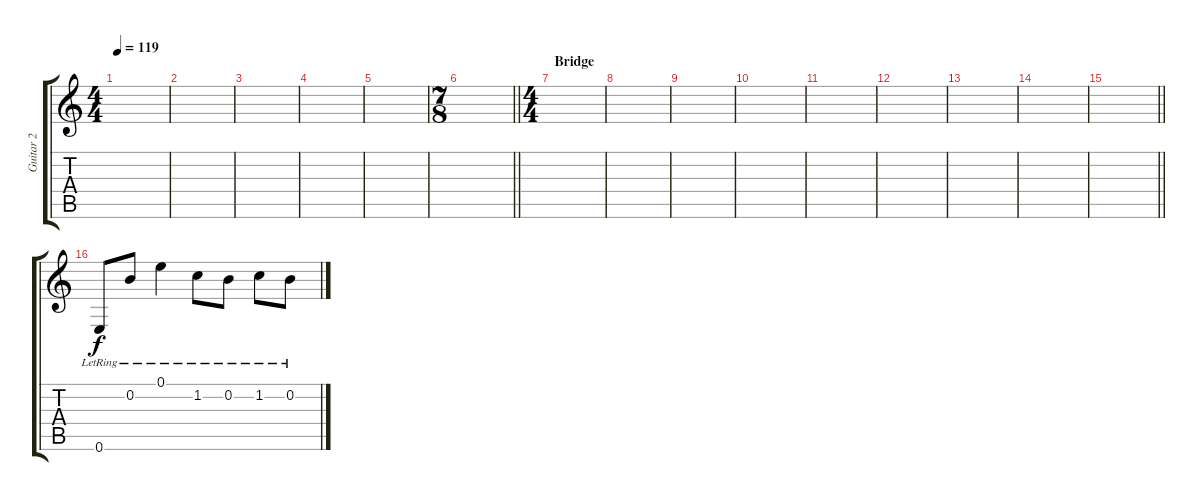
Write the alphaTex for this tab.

\track ("Guitar 2" "Guitar 2") {instrument acousticguitarsteel}
\staff {score tabs}
\tuning (E4 B3 G3 D3 A2 E2) {hide}
\ts (4 4)
\tempo 119
\clef g2
\ks c
|
|
|
|
|
\ts (7 8)
\barLineRight lightlight
|
\ts (4 4)
\section ("" "Bridge")
|
|
|
|
|
|
|
|
\barLineRight lightlight
|
0.6{lr}.8 0.2{lr}.8 0.1{lr}.4 1.2{lr}.8 0.2{lr}.8 1.2{lr}.8 0.2{lr}.8
